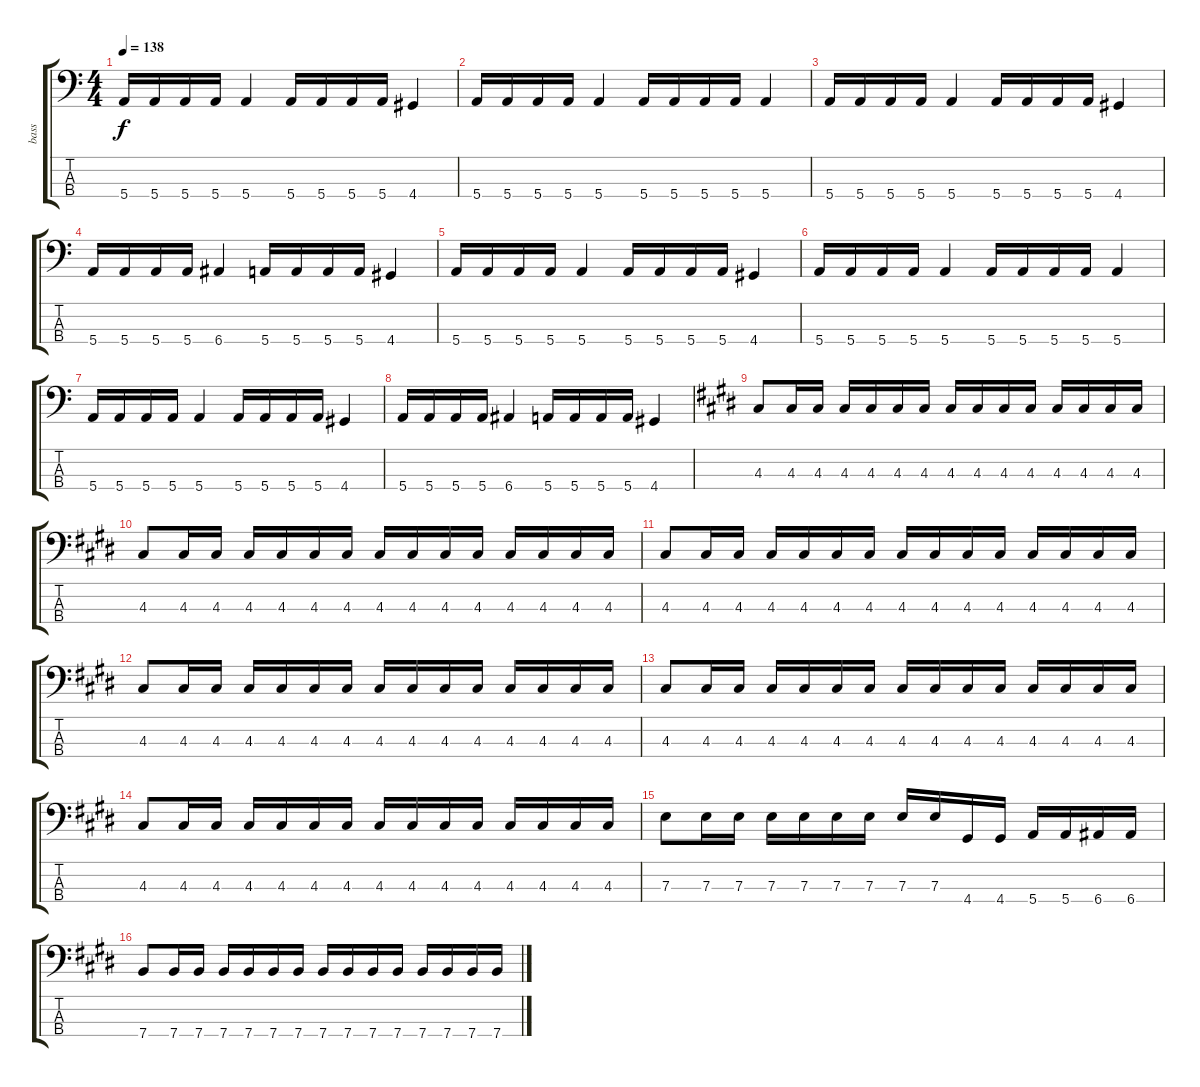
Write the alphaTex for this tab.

\track ("bass" "bass") {instrument electricbassfinger}
\staff {score tabs}
\tuning (G2 D2 A1 E1) {hide}
\ts (4 4)
\tempo 138
\clef f4
\ks c
5.4.16{dy f} 5.4.16 5.4.16 5.4.16 5.4.4 5.4.16 5.4.16 5.4.16 5.4.16 4.4.4 |
5.4.16 5.4.16 5.4.16 5.4.16 5.4.4 5.4.16 5.4.16 5.4.16 5.4.16 5.4.4 |
5.4.16 5.4.16 5.4.16 5.4.16 5.4.4 5.4.16 5.4.16 5.4.16 5.4.16 4.4.4 |
5.4.16 5.4.16 5.4.16 5.4.16 6.4.4 5.4.16 5.4.16 5.4.16 5.4.16 4.4.4 |
5.4.16 5.4.16 5.4.16 5.4.16 5.4.4 5.4.16 5.4.16 5.4.16 5.4.16 4.4.4 |
5.4.16 5.4.16 5.4.16 5.4.16 5.4.4 5.4.16 5.4.16 5.4.16 5.4.16 5.4.4 |
5.4.16 5.4.16 5.4.16 5.4.16 5.4.4 5.4.16 5.4.16 5.4.16 5.4.16 4.4.4 |
5.4.16 5.4.16 5.4.16 5.4.16 6.4.4 5.4.16 5.4.16 5.4.16 5.4.16 4.4.4 |
\ks c#minor
4.3.8 4.3.16 4.3.16 4.3.16 4.3.16 4.3.16 4.3.16 4.3.16 4.3.16 4.3.16 4.3.16 4.3.16 4.3.16 4.3.16 4.3.16 |
4.3.8 4.3.16 4.3.16 4.3.16 4.3.16 4.3.16 4.3.16 4.3.16 4.3.16 4.3.16 4.3.16 4.3.16 4.3.16 4.3.16 4.3.16 |
4.3.8 4.3.16 4.3.16 4.3.16 4.3.16 4.3.16 4.3.16 4.3.16 4.3.16 4.3.16 4.3.16 4.3.16 4.3.16 4.3.16 4.3.16 |
4.3.8 4.3.16 4.3.16 4.3.16 4.3.16 4.3.16 4.3.16 4.3.16 4.3.16 4.3.16 4.3.16 4.3.16 4.3.16 4.3.16 4.3.16 |
4.3.8 4.3.16 4.3.16 4.3.16 4.3.16 4.3.16 4.3.16 4.3.16 4.3.16 4.3.16 4.3.16 4.3.16 4.3.16 4.3.16 4.3.16 |
4.3.8 4.3.16 4.3.16 4.3.16 4.3.16 4.3.16 4.3.16 4.3.16 4.3.16 4.3.16 4.3.16 4.3.16 4.3.16 4.3.16 4.3.16 |
7.3.8 7.3.16 7.3.16 7.3.16 7.3.16 7.3.16 7.3.16 7.3.16 7.3.16 4.4.16 4.4.16 5.4.16 5.4.16 6.4.16 6.4.16 |
7.4.8 7.4.16 7.4.16 7.4.16 7.4.16 7.4.16 7.4.16 7.4.16 7.4.16 7.4.16 7.4.16 7.4.16 7.4.16 7.4.16 7.4.16
